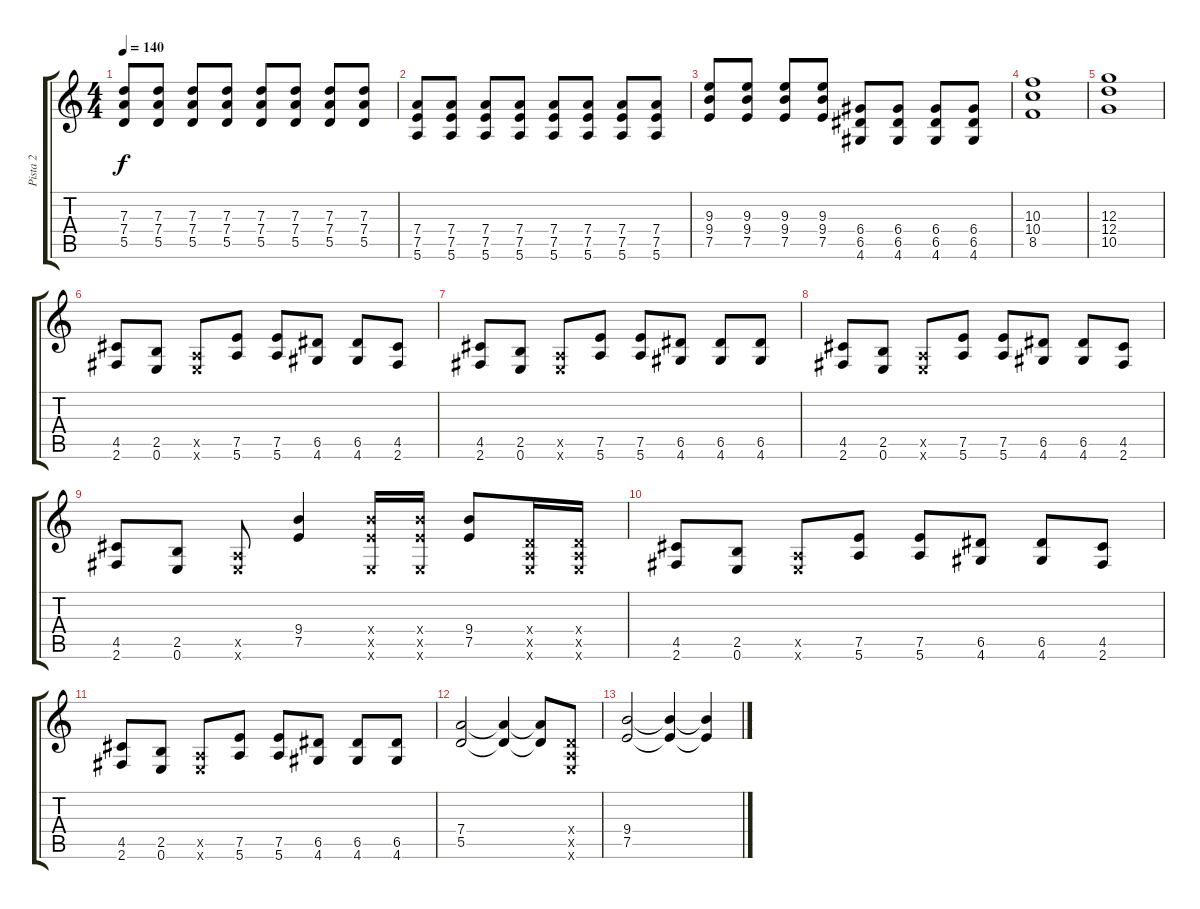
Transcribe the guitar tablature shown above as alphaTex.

\track ("Pista 2" "Pista 2") {instrument distortionguitar}
\staff {score tabs}
\tuning (E4 B3 G3 D3 A2 E2) {hide}
\ts (4 4)
\tempo 140
\clef g2
\ks c
(7.3 7.4 5.5).8{dy f} (7.3 7.4 5.5).8 (7.3 7.4 5.5).8 (7.3 7.4 5.5).8 (7.3 7.4 5.5).8 (7.3 7.4 5.5).8 (7.3 7.4 5.5).8 (7.3 7.4 5.5).8 |
(7.4 7.5 5.6).8 (7.4 7.5 5.6).8 (7.4 7.5 5.6).8 (7.4 7.5 5.6).8 (7.4 7.5 5.6).8 (7.4 7.5 5.6).8 (7.4 7.5 5.6).8 (7.4 7.5 5.6).8 |
(9.3 9.4 7.5).8 (9.3 9.4 7.5).8 (9.3 9.4 7.5).8 (9.3 9.4 7.5).8 (6.4 6.5 4.6).8 (6.4 6.5 4.6).8 (6.4 6.5 4.6).8 (6.4 6.5 4.6).8 |
(10.3 10.4 8.5).1 |
(12.3 12.4 10.5).1 |
(4.5 2.6).8 (2.5 0.6).8 (0.5{x} 0.6{x}).8 (7.5 5.6).8 (7.5 5.6).8 (6.5 4.6).8 (6.5 4.6).8 (4.5 2.6).8 |
(4.5 2.6).8 (2.5 0.6).8 (0.5{x} 0.6{x}).8 (7.5 5.6).8 (7.5 5.6).8 (6.5 4.6).8 (6.5 4.6).8 (6.5 4.6).8 |
(4.5 2.6).8 (2.5 0.6).8 (0.5{x} 0.6{x}).8 (7.5 5.6).8 (7.5 5.6).8 (6.5 4.6).8 (6.5 4.6).8 (4.5 2.6).8 |
(4.5 2.6).8 (2.5 0.6).8 (0.5{x} 0.6{x}).8 (9.4 7.5).4 (9.4{x} 7.5{x} 0.6{x}).16 (9.4{x} 7.5{x} 0.6{x}).16 (9.4 7.5).8 (0.4{x} 0.5{x} 0.6{x}).16 (0.4{x} 0.5{x} 0.6{x}).16 |
(4.5 2.6).8 (2.5 0.6).8 (0.5{x} 0.6{x}).8 (7.5 5.6).8 (7.5 5.6).8 (6.5 4.6).8 (6.5 4.6).8 (4.5 2.6).8 |
(4.5 2.6).8 (2.5 0.6).8 (0.5{x} 0.6{x}).8 (7.5 5.6).8 (7.5 5.6).8 (6.5 4.6).8 (6.5 4.6).8 (6.5 4.6).8 |
(7.4 5.5).2 (7.4{t} 5.5{t}).4 (7.4{t} 5.5{t}).8 (0.4{x} 0.5{x} 0.6{x}).8 |
(9.4 7.5).2 (9.4{t} 7.5{t}).4 (9.4{t} 7.5{t}).4
